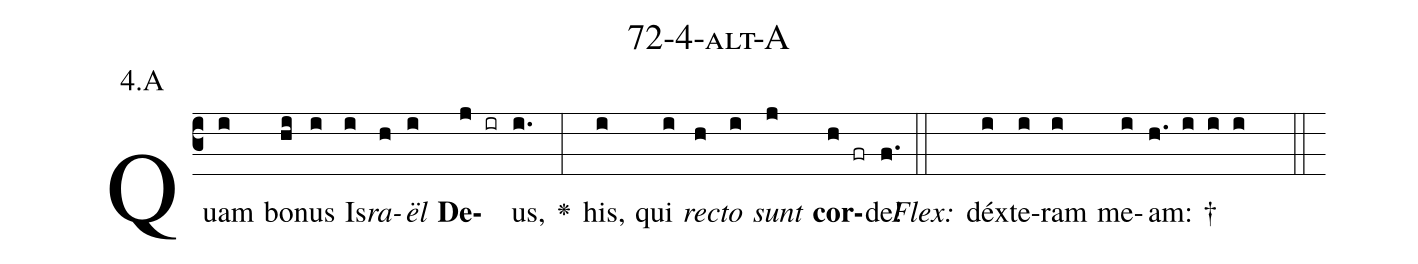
name: 72-4-alt-A;
annotation: 4.A;
%%
(c3)Quam(i) bo(hi)nus(i) Is(i)<i>ra</i>(h)<i>ël</i>(i) <b>De</b>(j ir)us,(i.) <v>\greheightstar</v>(:) his,(i) qui(i) <i>rec</i>(h)<i>to</i>(i) <i>sunt</i>(j) <b>cor</b>(h fr)de!(f.) (::)
<i>Flex:</i>()  déx(i)te(i)ram(i) me(i)am: †(h. i i i  ::)

%E(i) u(h) o(i) u(j) a(h) e.(f.) (::)
